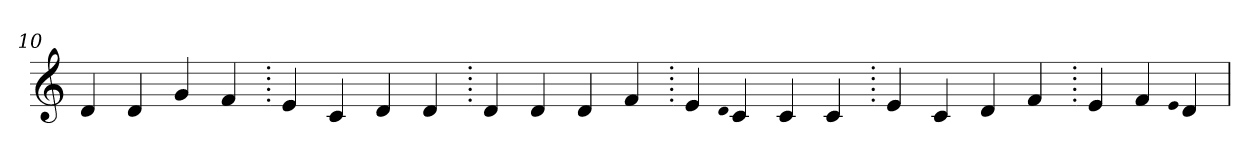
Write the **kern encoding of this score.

**kern
*part1
*staff1
*clefG2
=10.
4d
4d
4g
4f
=20.
4e
4c
4d
4d
=30.
4d
4d
4d
4f
=40.
4e
qqd
4c
4c
4c
=50.
4e
4c
4d
4f
=60.
4e
4f
qqe
4d
=
*-
